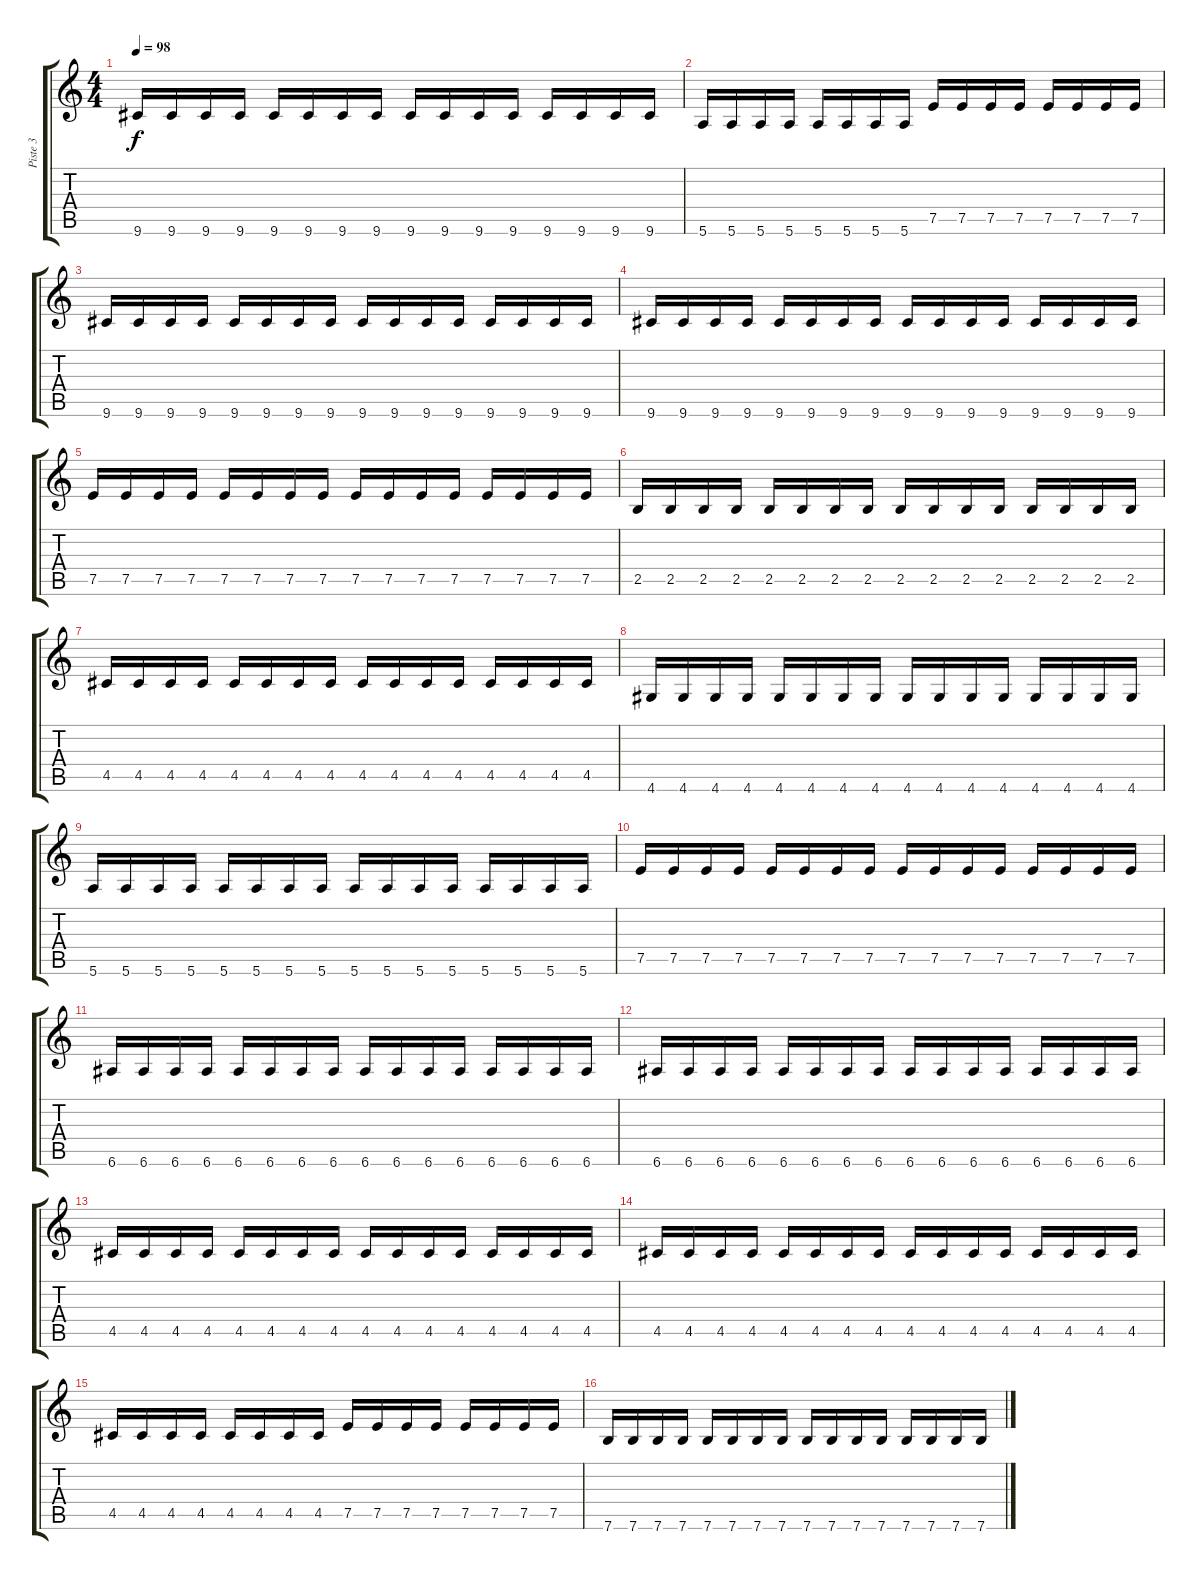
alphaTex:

\track ("Piste 3" "Piste 3") {instrument fretlessbass}
\staff {score tabs}
\tuning (E4 B3 G3 D3 A2 E2) {hide}
\ts (4 4)
\tempo 98
\clef g2
\ks c
9.6.16{dy f} 9.6.16 9.6.16 9.6.16 9.6.16 9.6.16 9.6.16 9.6.16 9.6.16 9.6.16 9.6.16 9.6.16 9.6.16 9.6.16 9.6.16 9.6.16 |
5.6.16 5.6.16 5.6.16 5.6.16 5.6.16 5.6.16 5.6.16 5.6.16 7.5.16 7.5.16 7.5.16 7.5.16 7.5.16 7.5.16 7.5.16 7.5.16 |
9.6.16 9.6.16 9.6.16 9.6.16 9.6.16 9.6.16 9.6.16 9.6.16 9.6.16 9.6.16 9.6.16 9.6.16 9.6.16 9.6.16 9.6.16 9.6.16 |
9.6.16 9.6.16 9.6.16 9.6.16 9.6.16 9.6.16 9.6.16 9.6.16 9.6.16 9.6.16 9.6.16 9.6.16 9.6.16 9.6.16 9.6.16 9.6.16 |
7.5.16 7.5.16 7.5.16 7.5.16 7.5.16 7.5.16 7.5.16 7.5.16 7.5.16 7.5.16 7.5.16 7.5.16 7.5.16 7.5.16 7.5.16 7.5.16 |
2.5.16 2.5.16 2.5.16 2.5.16 2.5.16 2.5.16 2.5.16 2.5.16 2.5.16 2.5.16 2.5.16 2.5.16 2.5.16 2.5.16 2.5.16 2.5.16 |
4.5.16 4.5.16 4.5.16 4.5.16 4.5.16 4.5.16 4.5.16 4.5.16 4.5.16 4.5.16 4.5.16 4.5.16 4.5.16 4.5.16 4.5.16 4.5.16 |
4.6.16 4.6.16 4.6.16 4.6.16 4.6.16 4.6.16 4.6.16 4.6.16 4.6.16 4.6.16 4.6.16 4.6.16 4.6.16 4.6.16 4.6.16 4.6.16 |
5.6.16 5.6.16 5.6.16 5.6.16 5.6.16 5.6.16 5.6.16 5.6.16 5.6.16 5.6.16 5.6.16 5.6.16 5.6.16 5.6.16 5.6.16 5.6.16 |
7.5.16 7.5.16 7.5.16 7.5.16 7.5.16 7.5.16 7.5.16 7.5.16 7.5.16 7.5.16 7.5.16 7.5.16 7.5.16 7.5.16 7.5.16 7.5.16 |
6.6.16 6.6.16 6.6.16 6.6.16 6.6.16 6.6.16 6.6.16 6.6.16 6.6.16 6.6.16 6.6.16 6.6.16 6.6.16 6.6.16 6.6.16 6.6.16 |
6.6.16 6.6.16 6.6.16 6.6.16 6.6.16 6.6.16 6.6.16 6.6.16 6.6.16 6.6.16 6.6.16 6.6.16 6.6.16 6.6.16 6.6.16 6.6.16 |
4.5.16 4.5.16 4.5.16 4.5.16 4.5.16 4.5.16 4.5.16 4.5.16 4.5.16 4.5.16 4.5.16 4.5.16 4.5.16 4.5.16 4.5.16 4.5.16 |
4.5.16 4.5.16 4.5.16 4.5.16 4.5.16 4.5.16 4.5.16 4.5.16 4.5.16 4.5.16 4.5.16 4.5.16 4.5.16 4.5.16 4.5.16 4.5.16 |
4.5.16 4.5.16 4.5.16 4.5.16 4.5.16 4.5.16 4.5.16 4.5.16 7.5.16 7.5.16 7.5.16 7.5.16 7.5.16 7.5.16 7.5.16 7.5.16 |
7.6.16 7.6.16 7.6.16 7.6.16 7.6.16 7.6.16 7.6.16 7.6.16 7.6.16 7.6.16 7.6.16 7.6.16 7.6.16 7.6.16 7.6.16 7.6.16
